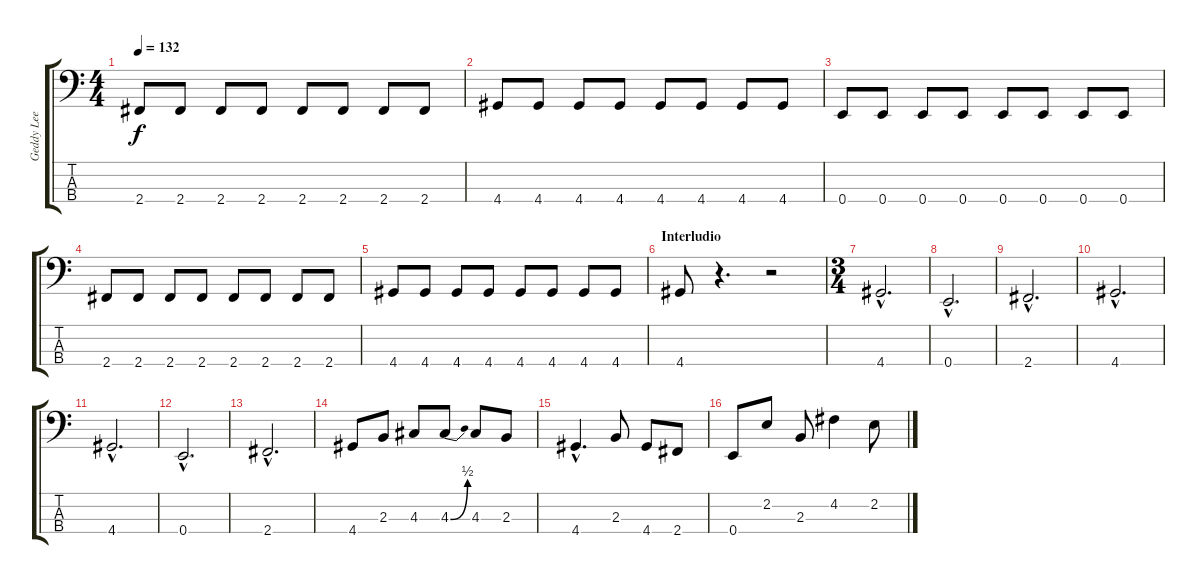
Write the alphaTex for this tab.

\track ("Geddy Lee" "Geddy Lee") {instrument electricbasspick}
\staff {score tabs}
\tuning (G2 D2 A1 E1) {hide}
\ts (4 4)
\tempo 132
\clef f4
\ks c
2.4.8{dy f} 2.4.8 2.4.8 2.4.8 2.4.8 2.4.8 2.4.8 2.4.8 |
4.4.8 4.4.8 4.4.8 4.4.8 4.4.8 4.4.8 4.4.8 4.4.8 |
0.4.8 0.4.8 0.4.8 0.4.8 0.4.8 0.4.8 0.4.8 0.4.8 |
2.4.8 2.4.8 2.4.8 2.4.8 2.4.8 2.4.8 2.4.8 2.4.8 |
4.4.8 4.4.8 4.4.8 4.4.8 4.4.8 4.4.8 4.4.8 4.4.8 |
\section ("" "Interludio")
4.4.8 r.4{d} r.2 |
\ts (3 4)
4.4{hac}.2{d} |
0.4{hac}.2{d} |
2.4{hac}.2{d} |
4.4{hac}.2{d} |
4.4{hac}.2{d} |
0.4{hac}.2{d} |
2.4{hac}.2{d} |
4.4.8 2.3.8 4.3.8 4.3{be (bend 0 0 60 2)}.8 4.3.8 2.3.8 |
4.4{hac}.4{d} 2.3.8 4.4.8 2.4.8 |
0.4.8 2.2.8 2.3.8 4.2.4 2.2.8
